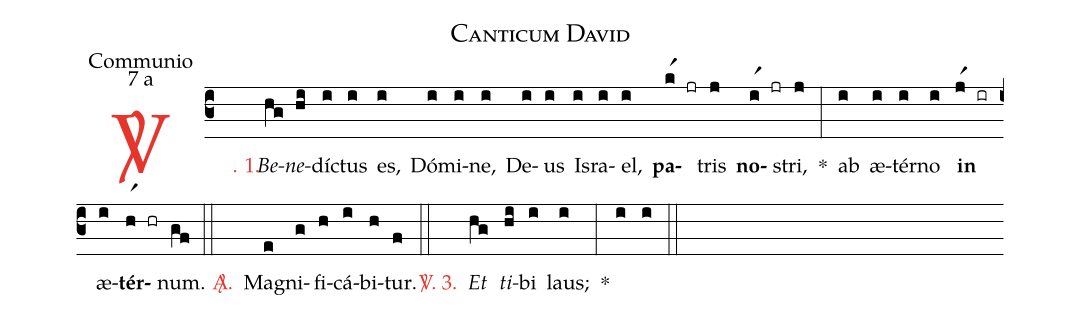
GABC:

name: Canticum David;
office-part: Communio;
mode: 7;
mode-differentia: a;
%%
(c3)

<c><sp>V/</sp>. 1.</c>() <i>Be</i>(hg)<i>ne</i>(hi)díc(i)tus(i) es,(i) Dó(i)mi(i)ne,(i) De(i)us(i) Is(i)ra(i)el,(i) <b>pa</b>(kr1 jr)tris(j) <b>no</b>(ir1 jr)stri,(j) *(:) ab(i) æ(i)tér(i)no(i) <b>in</b>(jr1 ir) æ(i)<b>tér</b>(hr1 hr)num.(gf)

(::)

<nlba><c><sp>A/</sp>.</c>() Ma</nlba>(e)gni(g)fi(h)cá(i)bi(h)tur.(f)

(::)

<c><sp>V/</sp>. 3.</c>() <i>Et</i>(hg) <i>ti</i>(hi)bi(i) laus;(i) *(:) (i) (i)

(::)
